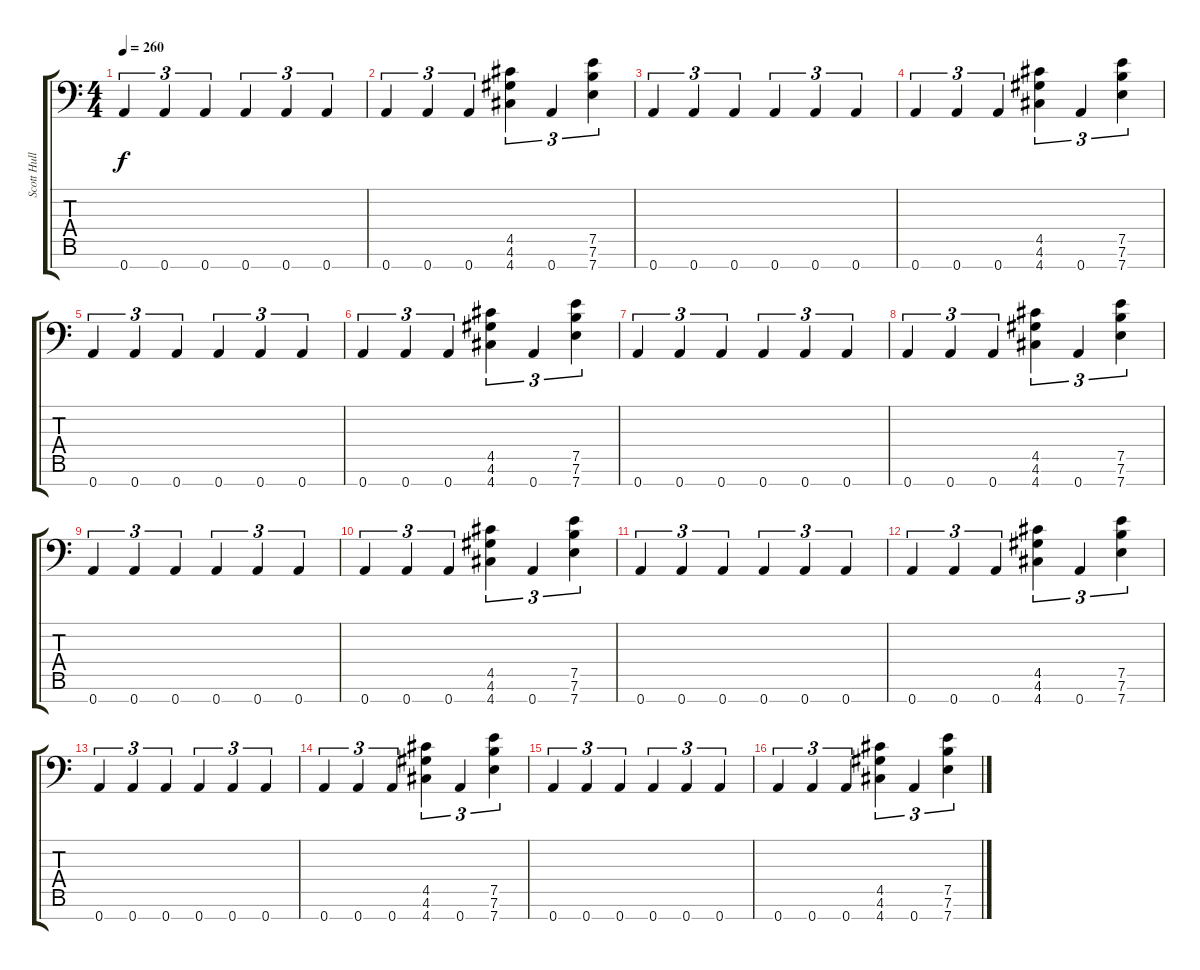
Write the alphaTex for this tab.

\track ("Scott Hull 2" "Scott Hull") {instrument distortionguitar}
\staff {score tabs}
\tuning (E4 B3 G3 D3 A2 E2 A1) {hide}
\ts (4 4)
\tempo 260
\clef f4
\ks c
0.7.4{tu (3 2) dy f} 0.7.4{tu (3 2)} 0.7.4{tu (3 2)} 0.7.4{tu (3 2)} 0.7.4{tu (3 2)} 0.7.4{tu (3 2)} |
0.7.4{tu (3 2)} 0.7.4{tu (3 2)} 0.7.4{tu (3 2)} (4.5 4.6 4.7).4{tu (3 2)} 0.7.4{tu (3 2)} (7.5 7.6 7.7).4{tu (3 2)} |
0.7.4{tu (3 2)} 0.7.4{tu (3 2)} 0.7.4{tu (3 2)} 0.7.4{tu (3 2)} 0.7.4{tu (3 2)} 0.7.4{tu (3 2)} |
0.7.4{tu (3 2)} 0.7.4{tu (3 2)} 0.7.4{tu (3 2)} (4.5 4.6 4.7).4{tu (3 2)} 0.7.4{tu (3 2)} (7.5 7.6 7.7).4{tu (3 2)} |
0.7.4{tu (3 2)} 0.7.4{tu (3 2)} 0.7.4{tu (3 2)} 0.7.4{tu (3 2)} 0.7.4{tu (3 2)} 0.7.4{tu (3 2)} |
0.7.4{tu (3 2)} 0.7.4{tu (3 2)} 0.7.4{tu (3 2)} (4.5 4.6 4.7).4{tu (3 2)} 0.7.4{tu (3 2)} (7.5 7.6 7.7).4{tu (3 2)} |
0.7.4{tu (3 2)} 0.7.4{tu (3 2)} 0.7.4{tu (3 2)} 0.7.4{tu (3 2)} 0.7.4{tu (3 2)} 0.7.4{tu (3 2)} |
0.7.4{tu (3 2)} 0.7.4{tu (3 2)} 0.7.4{tu (3 2)} (4.5 4.6 4.7).4{tu (3 2)} 0.7.4{tu (3 2)} (7.5 7.6 7.7).4{tu (3 2)} |
0.7.4{tu (3 2)} 0.7.4{tu (3 2)} 0.7.4{tu (3 2)} 0.7.4{tu (3 2)} 0.7.4{tu (3 2)} 0.7.4{tu (3 2)} |
0.7.4{tu (3 2)} 0.7.4{tu (3 2)} 0.7.4{tu (3 2)} (4.5 4.6 4.7).4{tu (3 2)} 0.7.4{tu (3 2)} (7.5 7.6 7.7).4{tu (3 2)} |
0.7.4{tu (3 2)} 0.7.4{tu (3 2)} 0.7.4{tu (3 2)} 0.7.4{tu (3 2)} 0.7.4{tu (3 2)} 0.7.4{tu (3 2)} |
0.7.4{tu (3 2)} 0.7.4{tu (3 2)} 0.7.4{tu (3 2)} (4.5 4.6 4.7).4{tu (3 2)} 0.7.4{tu (3 2)} (7.5 7.6 7.7).4{tu (3 2)} |
0.7.4{tu (3 2)} 0.7.4{tu (3 2)} 0.7.4{tu (3 2)} 0.7.4{tu (3 2)} 0.7.4{tu (3 2)} 0.7.4{tu (3 2)} |
0.7.4{tu (3 2)} 0.7.4{tu (3 2)} 0.7.4{tu (3 2)} (4.5 4.6 4.7).4{tu (3 2)} 0.7.4{tu (3 2)} (7.5 7.6 7.7).4{tu (3 2)} |
0.7.4{tu (3 2)} 0.7.4{tu (3 2)} 0.7.4{tu (3 2)} 0.7.4{tu (3 2)} 0.7.4{tu (3 2)} 0.7.4{tu (3 2)} |
0.7.4{tu (3 2)} 0.7.4{tu (3 2)} 0.7.4{tu (3 2)} (4.5 4.6 4.7).4{tu (3 2)} 0.7.4{tu (3 2)} (7.5 7.6 7.7).4{tu (3 2)}
